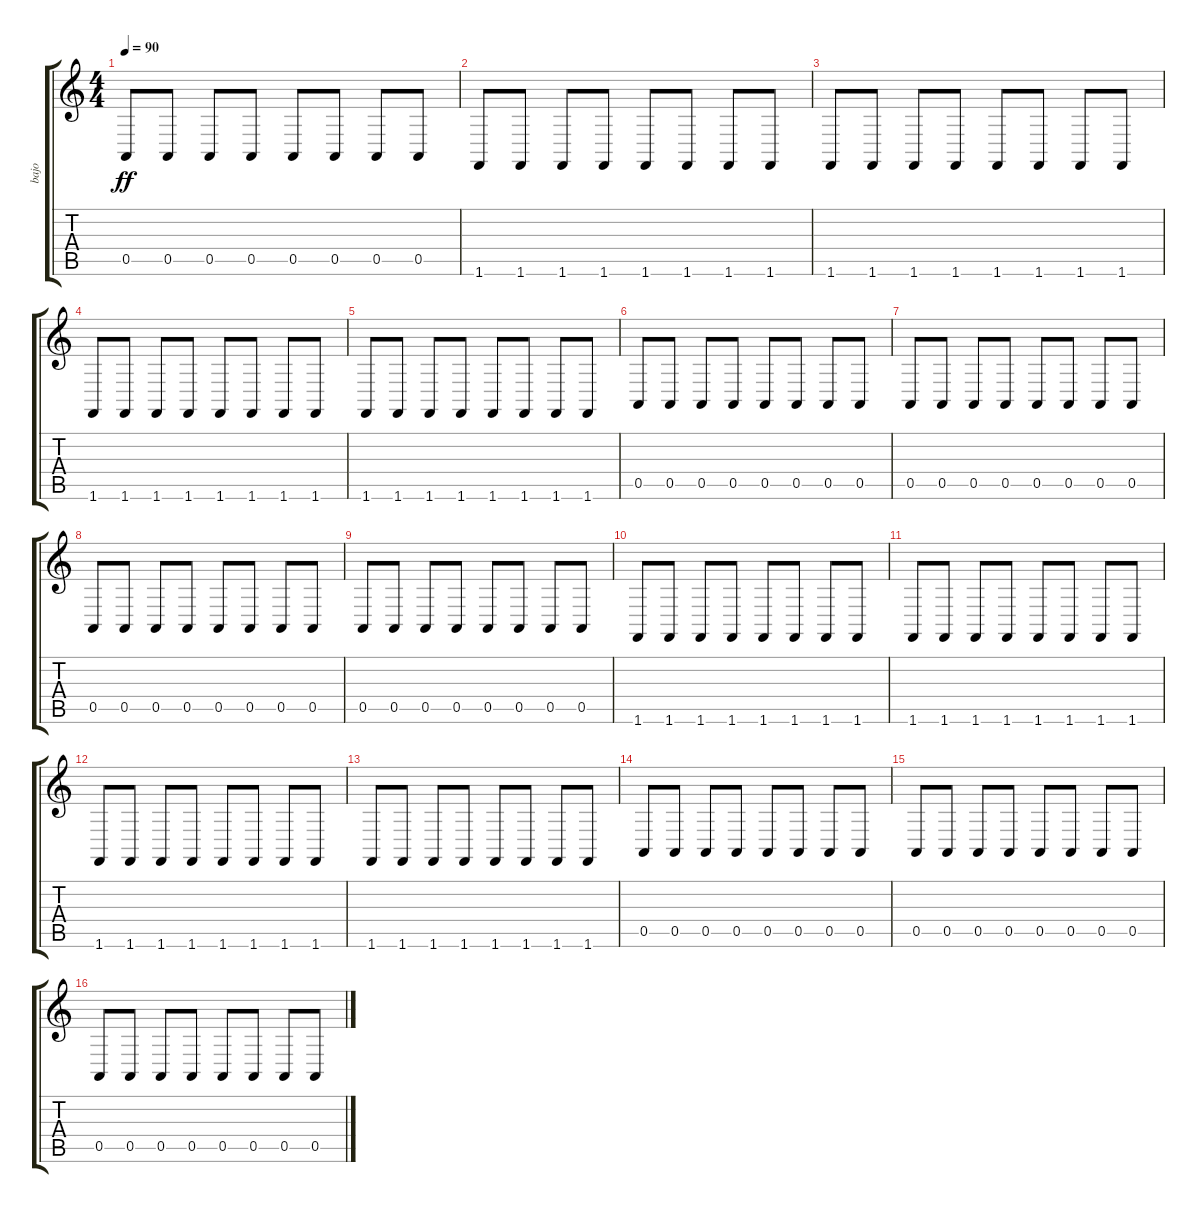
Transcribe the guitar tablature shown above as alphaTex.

\track ("bajo" "bajo") {instrument acousticgrandpiano}
\staff {score tabs}
\tuning (E4 B3 G3 D3 A2 E2) {hide}
\ts (4 4)
\tempo 90
\clef g2
\ks c
0.5.8{dy ff} 0.5.8 0.5.8 0.5.8 0.5.8 0.5.8 0.5.8 0.5.8 |
1.6.8 1.6.8 1.6.8 1.6.8 1.6.8 1.6.8 1.6.8 1.6.8 |
1.6.8 1.6.8 1.6.8 1.6.8 1.6.8 1.6.8 1.6.8 1.6.8 |
1.6.8 1.6.8 1.6.8 1.6.8 1.6.8 1.6.8 1.6.8 1.6.8 |
1.6.8 1.6.8 1.6.8 1.6.8 1.6.8 1.6.8 1.6.8 1.6.8 |
0.5.8 0.5.8 0.5.8 0.5.8 0.5.8 0.5.8 0.5.8 0.5.8 |
0.5.8 0.5.8 0.5.8 0.5.8 0.5.8 0.5.8 0.5.8 0.5.8 |
0.5.8 0.5.8 0.5.8 0.5.8 0.5.8 0.5.8 0.5.8 0.5.8 |
0.5.8 0.5.8 0.5.8 0.5.8 0.5.8 0.5.8 0.5.8 0.5.8 |
1.6.8{instrument acousticbass} 1.6.8{instrument acousticbass} 1.6.8{instrument acousticbass} 1.6.8{instrument acousticbass} 1.6.8{instrument acousticbass} 1.6.8{instrument acousticbass} 1.6.8{instrument acousticbass} 1.6.8{instrument acousticbass} |
1.6.8{instrument acousticbass} 1.6.8{instrument acousticbass} 1.6.8{instrument acousticbass} 1.6.8{instrument acousticbass} 1.6.8{instrument acousticbass} 1.6.8{instrument acousticbass} 1.6.8{instrument acousticbass} 1.6.8{instrument acousticbass} |
1.6.8{instrument acousticbass} 1.6.8{instrument acousticbass} 1.6.8{instrument acousticbass} 1.6.8{instrument acousticbass} 1.6.8{instrument acousticbass} 1.6.8{instrument acousticbass} 1.6.8{instrument acousticbass} 1.6.8{instrument acousticbass} |
1.6.8{instrument acousticbass} 1.6.8{instrument acousticbass} 1.6.8{instrument acousticbass} 1.6.8{instrument acousticbass} 1.6.8{instrument acousticbass} 1.6.8{instrument acousticbass} 1.6.8{instrument acousticbass} 1.6.8{instrument acousticbass} |
0.5.8{instrument acousticbass} 0.5.8{instrument acousticbass} 0.5.8{instrument acousticbass} 0.5.8{instrument acousticbass} 0.5.8{instrument acousticbass} 0.5.8{instrument acousticbass} 0.5.8{instrument acousticbass} 0.5.8{instrument acousticbass} |
0.5.8{instrument acousticbass} 0.5.8{instrument acousticbass} 0.5.8{instrument acousticbass} 0.5.8{instrument acousticbass} 0.5.8{instrument acousticbass} 0.5.8{instrument acousticbass} 0.5.8{instrument acousticbass} 0.5.8{instrument acousticbass} |
0.5.8{instrument acousticbass} 0.5.8{instrument acousticbass} 0.5.8{instrument acousticbass} 0.5.8{instrument acousticbass} 0.5.8{instrument acousticbass} 0.5.8{instrument acousticbass} 0.5.8{instrument acousticbass} 0.5.8{instrument acousticbass}
